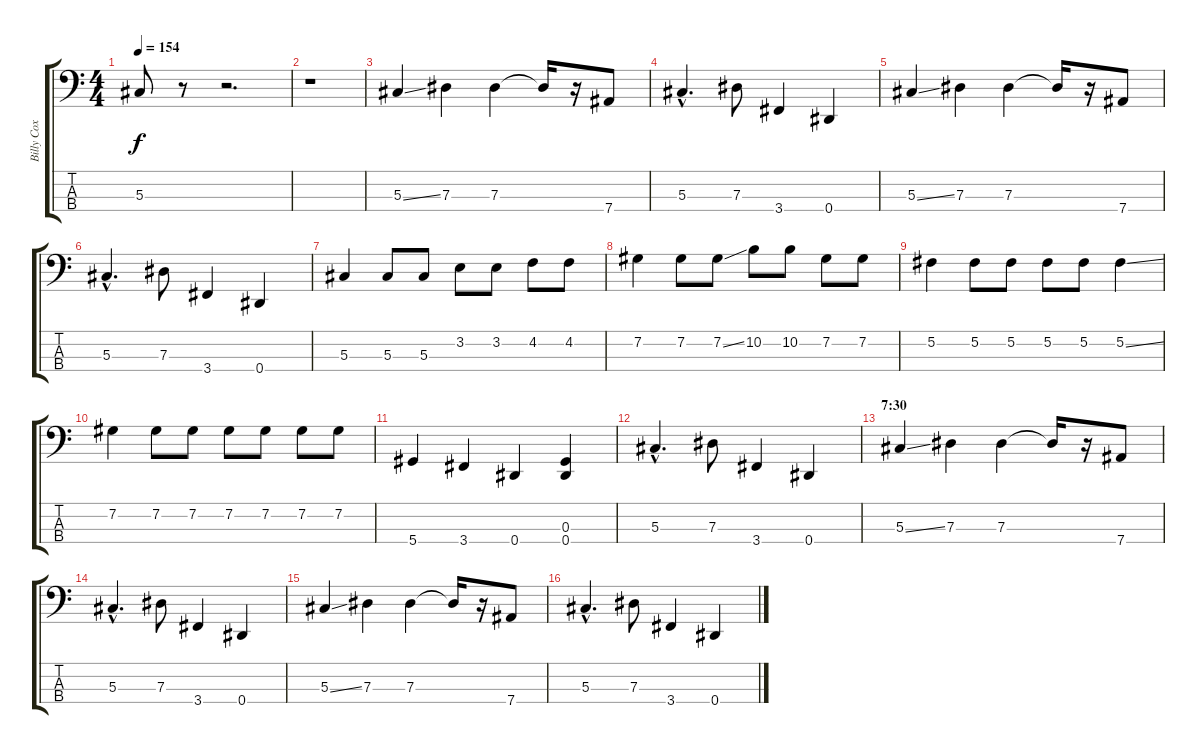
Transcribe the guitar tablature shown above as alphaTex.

\track ("Billy Cox" "Billy Cox") {instrument electricbassfinger}
\staff {score tabs}
\tuning (Gb2 Db2 Ab1 Eb1) {hide}
\ts (4 4)
\tempo 154
\clef f4
\ks c
5.3.8{dy f} r.8 r.2{d} |
r.1 |
5.3{ss}.4 7.3.4 7.3.4 7.3{t}.16 r.16 7.4.8 |
5.3{hac}.4{d} 7.3.8 3.4.4 0.4.4 |
5.3{ss}.4 7.3.4 7.3.4 7.3{t}.16 r.16 7.4.8 |
5.3{hac}.4{d} 7.3.8 3.4.4 0.4.4 |
5.3.4 5.3.8 5.3.8 3.2.8 3.2.8 4.2.8 4.2.8 |
7.2.4 7.2.8 7.2{ss}.8 10.2.8 10.2.8 7.2.8 7.2.8 |
5.2.4 5.2.8 5.2.8 5.2.8 5.2.8 5.2{ss}.4 |
7.2.4 7.2.8 7.2.8 7.2.8 7.2.8 7.2.8 7.2.8 |
5.4.4 3.4.4 0.4.4 (0.3 0.4).4 |
5.3{hac}.4{d} 7.3.8 3.4.4 0.4.4 |
\section ("" "7:30")
5.3{ss}.4 7.3.4 7.3.4 7.3{t}.16 r.16 7.4.8 |
5.3{hac}.4{d} 7.3.8 3.4.4 0.4.4 |
5.3{ss}.4 7.3.4 7.3.4 7.3{t}.16 r.16 7.4.8 |
5.3{hac}.4{d} 7.3.8 3.4.4 0.4.4
